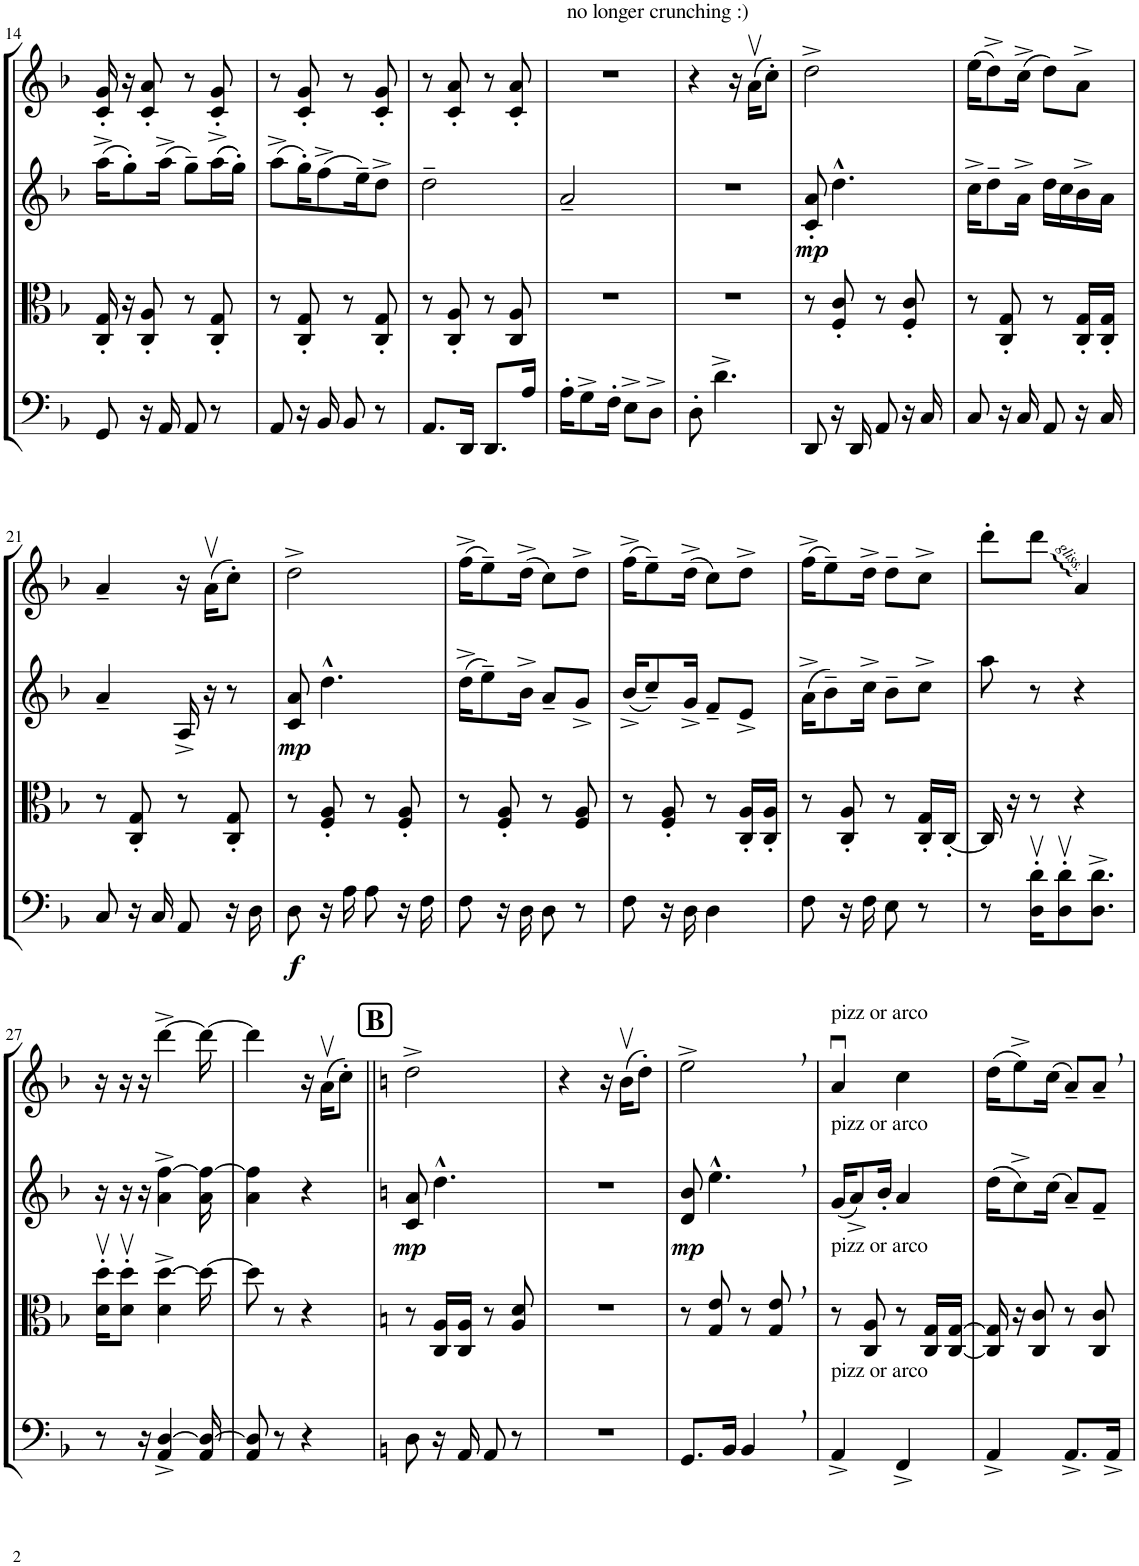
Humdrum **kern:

**kern	**dynam	**kern	**kern	**dynam	**kern
*part4	*part4	*part3	*part2	*part2	*part1
*staff4	*staff4	*staff3	*staff2	*staff2	*staff1
*I"Violoncello	*	*I"Viola	*I"Violin II	*	*I"Violin I
*I'Vc	*	*I'Vla	*I'Vln	*	*I'Vln
!!LO:PB:g=z
*clefF4	*	*clefC3	*clefG2	*	*clefG2
*k[b-]	*	*k[b-]	*k[b-]	*	*k[b-]
*M2/4	*	*M2/4	*M2/4	*	*M2/4
=14	=14	=14	=14	=14	=14
8GG/	.	16C/' 16G/'	(16aa^\KL	.	16c/' 16g/'
.	.	16r	8gg'\)	.	16r
16r	.	8C/' 8A/'	.	.	8c/' 8a/'
16AA/	.	.	(16aa^\Jk	.	.
8AA/	.	8r	8gg~\L)	.	8r
8r	.	8C/' 8G/'	((16aa^\L	.	8c/' 8g/'
.	.	.	16gg'\JJ))	.	.
=15	=15	=15	=15	=15	=15
8AA/	.	8r	(8aa^\L	.	8r
16r	.	8C/' 8G/'	16gg'\K)	.	8c/' 8g/'
16BB-/	.	.	(8ff^\	.	.
8BB-/	.	8r	.	.	8r
.	.	.	16ee~\K)	.	.
8r	.	8C/' 8G/'	8dd^\J	.	8c/' 8g/'
=16	=16	=16	=16	=16	=16
8.AA/L	.	8r	2dd~\	.	8r
.	.	8C/' 8A/'	.	.	8c/' 8a/'
16DD/Jk	.	.	.	.	.
8.DD/L	.	8r	.	.	8r
.	.	8C/ 8A/	.	.	8c/' 8a/'
16A/Jk	.	.	.	.	.
=17	=17	=17	=17	=17	=17
16A'\KL	.	2r	2a~/	.	2r
8G^\	.	.	.	.	.
16F'\Jk	.	.	.	.	.
8E^\L	.	.	.	.	.
8D^\J	.	.	.	.	.
=18	=18	=18	=18	=18	=18
8D'\	.	2r	2r	.	4r
4.d^\	.	.	.	.	.
.	.	.	.	.	16r
!	!	!	!	!	!LO:TX:a:t=no longer crunching &colon;)
.	.	.	.	.	(16av\KL
.	.	.	.	.	8cc'\J)
=19	=19	=19	=19	=19	=19
!	!	!	!	!LO:DY:b	!
8DD/	.	8r	8c/' 8a/'	mp	2dd^\
16r	.	8F/' 8c/'	4.dd^^\	.	.
16DD/	.	.	.	.	.
8AA/	.	8r	.	.	.
16r	.	8F/' 8c/'	.	.	.
16C/	.	.	.	.	.
=20	=20	=20	=20	=20	=20
8C/	.	8r	16cc^\KL	.	(16ee\KL
.	.	.	8dd~\	.	8dd^\)
16r	.	8C/' 8G/'	.	.	.
16C/	.	.	16a^\Jk	.	(16cc^\Jk
8AA/	.	8r	16dd\LL	.	8dd\L)
.	.	.	16cc\	.	.
16r	.	16C/' 16G/'LL	16b-^\	.	8a^\J
16C/	.	16C/' 16G/'JJ	16a\JJ	.	.
!!LO:LB:g=z
=21	=21	=21	=21	=21	=21
8C/	.	8r	4a~/	.	4a~/
16r	.	8C/' 8G/'	.	.	.
16C/	.	.	.	.	.
8AA/	.	8r	16A^/	.	16r
.	.	.	16r	.	(16av\KL
16r	.	8C/' 8G/'	8r	.	8cc'\J)
16D\	.	.	.	.	.
=22	=22	=22	=22	=22	=22
!	!LO:DY:b	!	!	!LO:DY:b	!
8D\	f	8r	8c/ 8a/	mp	2dd^\
16r	.	8F/' 8A/'	4.dd^^\	.	.
16A\	.	.	.	.	.
8A\	.	8r	.	.	.
16r	.	8F/' 8A/'	.	.	.
16F\	.	.	.	.	.
=23	=23	=23	=23	=23	=23
8F\	.	8r	(16dd^\KL	.	(16ff^\KL
.	.	.	8ee~\)	.	8ee~\)
16r	.	8F/' 8A/'	.	.	.
16D\	.	.	16b-^\Jk	.	(16dd^\Jk
8D\	.	8r	8a~/L	.	8cc\L)
8r	.	8F/ 8A/	8g^/J	.	8dd^\J
=24	=24	=24	=24	=24	=24
8F\	.	8r	(16b-^/KL	.	(16ff^\KL
.	.	.	8cc~/)	.	8ee~\)
16r	.	8F/' 8A/'	.	.	.
16D\	.	.	16g^/Jk	.	(16dd^\Jk
4D\	.	8r	8f~/L	.	8cc\L)
.	.	16C/' 16A/'LL	8e^/J	.	8dd^\J
.	.	16C/' 16A/'JJ	.	.	.
=25	=25	=25	=25	=25	=25
8F\	.	8r	(16a^\KL	.	(16ff^\KL
.	.	.	8b-~\)	.	8ee~\)
16r	.	8C/' 8A/'	.	.	.
16F\	.	.	16cc^\Jk	.	16dd^\Jk
8E\	.	8r	8b-~\L	.	8dd~\L
8r	.	16C/' 16G/'LL	8cc^\J	.	8cc^\J
.	.	[16C'/JJ	.	.	.
=26	=26	=26	=26	=26	=26
8r	.	16C/]	8aa\	.	8ddd'\L
.	.	16r	.	.	.
16D\v' 16d\v'KL	.	8r	8r	.	8ddd\J
8D\v' 8d\v'	.	.	.	.	.
.	.	4r	4r	.	4a/
8.D\^ 8.d\^J	.	.	.	.	.
!!LO:LB:g=z
=27	=27	=27	=27	=27	=27
8r	.	16d\v' 16dd\v'KL	16r	.	16r
.	.	8d\v' 8dd\v'J	16r	.	16r
16r	.	.	16r	.	16r
4AA/^ [4D/^	.	4d\^ [4dd\^	4a\^ [4ff\^	.	[4ddd^\
16AA/ 16D/_	.	16dd\_	16a\ 16ff\_	.	16ddd\_
=28	=28	=28	=28	=28	=28
8AA/ 8D/]	.	8dd\]	4a\ 4ff\]	.	4ddd\]
8r	.	8r	.	.	.
4r	.	4r	4r	.	16r
.	.	.	.	.	(16av\KL
.	.	.	.	.	8cc'\J)
!!LO:REH:place=s1:a:B:cj:fs=14:t=B
=29||	=29||	=29||	=29||	=29||	=29||
*k[]	*	*k[]	*k[]	*	*k[]
!	!	!	!	!LO:DY:b	!
8D\	.	8r	8c/ 8a/	mp	2dd^\
16r	.	16C/ 16A/LL	4.dd^^\	.	.
16AA/	.	16C/ 16A/JJ	.	.	.
8AA/	.	8r	.	.	.
8r	.	8A/ 8d/	.	.	.
=30	=30	=30	=30	=30	=30
2r	.	2r	2r	.	4r
.	.	.	.	.	16r
.	.	.	.	.	(16bv\KL
.	.	.	.	.	8dd'\J)
=31	=31	=31	=31	=31	=31
!	!	!	!	!LO:DY:b	!
8.GG/L	.	8r	8d/ 8b/	mp	2ee^,\
.	.	8G/ 8e/	4.ee^^,\	.	.
16BB/Jk	.	.	.	.	.
4BB,/	.	8r	.	.	.
.	.	8G/, 8e/,	.	.	.
=32	=32	=32	=32	=32	=32
!	!	!	!	!	!LO:TX:a:t=pizz or arco
!	!	!	!LO:TX:a:t=pizz or arco	!	!
!	!	!LO:TX:a:t=pizz or arco	!	!	!
!LO:TX:a:t=pizz or arco	!	!	!	!	!
4AA^/	.	8r	(16g/KL	.	4au/
.	.	.	8a^/)	.	.
.	.	8C/ 8A/	.	.	.
.	.	.	16b'/Jk	.	.
4FF^/	.	8r	4a/	.	4cc\
.	.	16C/ 16G/LL	.	.	.
.	.	[16C/ [16G/JJ	.	.	.
=33	=33	=33	=33	=33	=33
4AA^/	.	16C/] 16G/]	(16dd\KL	.	(16dd\KL
.	.	16r	8cc^\)	.	8ee^\)
.	.	8C/ 8c/	.	.	.
.	.	.	(16cc\Jk	.	(16cc\Jk
8.AA^/L	.	8r	8a~/L)	.	8a~/L)
.	.	8C/ 8c/	8f~/J	.	8a~,/J
16AA^/Jk	.	.	.	.	.
=	=	=	=	=	=
*-	*-	*-	*-	*-	*-
